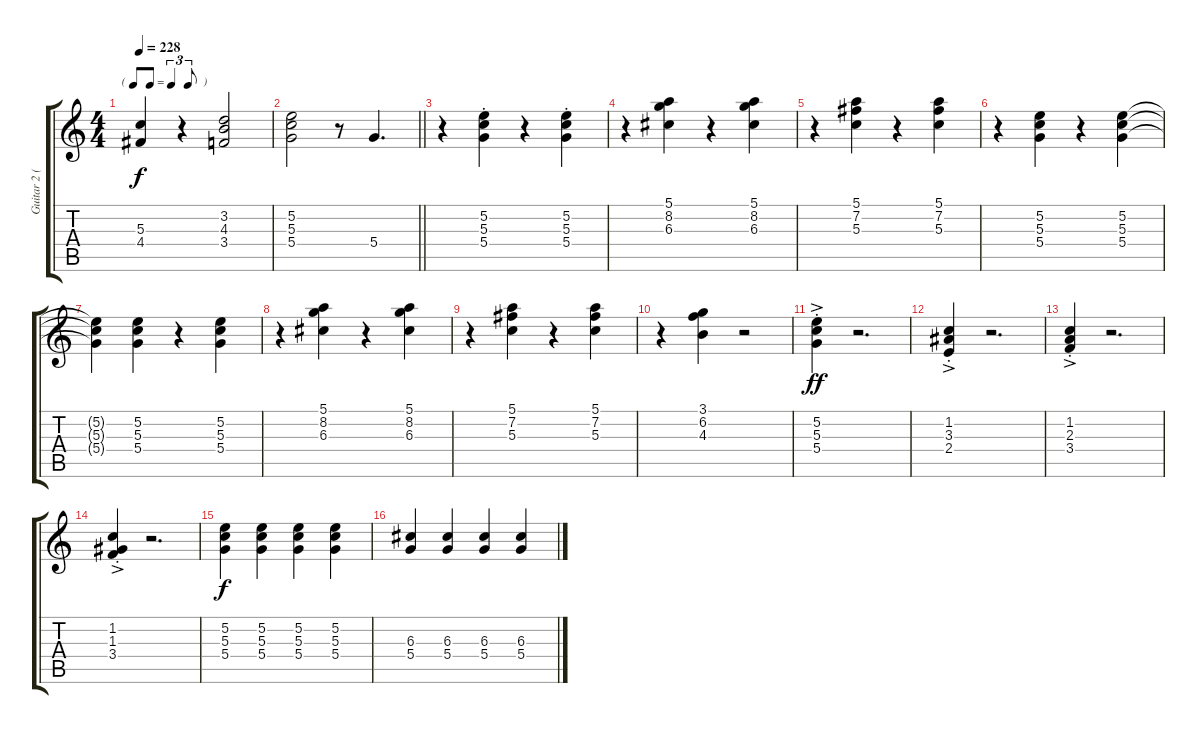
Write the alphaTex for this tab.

\track ("Guitar 2 (Electric)" "Guitar 2 (") {instrument electricguitarclean}
\staff {score tabs}
\tuning (E4 B3 G3 D3 A2 E2) {hide}
\ts (4 4)
\tf triplet8th
\tempo 228
\clef g2
\ks c
(5.3 4.4).4{dy f} r.4 (3.2 4.3 3.4).2 |
\barLineRight lightlight
(5.2 5.3 5.4).2 r.8 5.4.4{d} |
r.4 (5.2{st} 5.3 5.4).4 r.4 (5.2{st} 5.3 5.4).4 |
r.4 (5.1 8.2 6.3).4 r.4 (5.1 8.2 6.3).4 |
r.4 (5.1 7.2 5.3).4 r.4 (5.1 7.2 5.3).4 |
r.4 (5.2 5.3 5.4).4 r.4 (5.2 5.3 5.4).4 |
(5.2{t} 5.3{t} 5.4{t}).4 (5.2 5.3 5.4).4 r.4 (5.2 5.3 5.4).4 |
r.4 (5.1 8.2 6.3).4 r.4 (5.1 8.2 6.3).4 |
r.4 (5.1 7.2 5.3).4 r.4 (5.1 7.2 5.3).4 |
r.4 (3.1 6.2 4.3).4 r.2 |
(5.2{ac st} 5.3 5.4).4{dy ff} r.2{d} |
(1.2 3.3 2.4{ac st}).4 r.2{d} |
(1.2 2.3 3.4{ac st}).4 r.2{d} |
(1.2 1.3 3.4{ac st}).4 r.2{d} |
(5.2 5.3 5.4).4{dy f} (5.2 5.3 5.4).4 (5.2 5.3 5.4).4 (5.2 5.3 5.4).4 |
(6.3 5.4).4 (6.3 5.4).4 (6.3 5.4).4 (6.3 5.4).4
